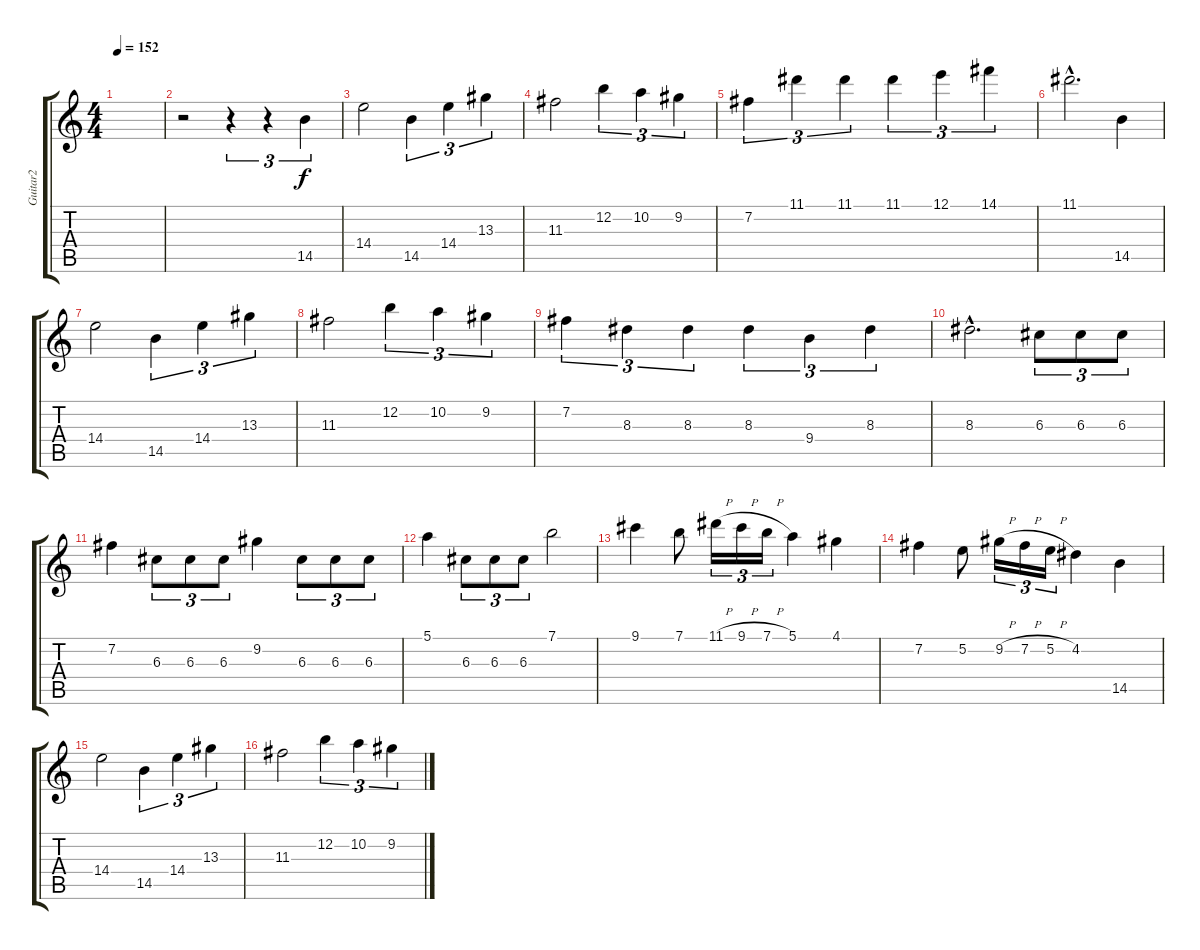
\track ("Guitar2" "Guitar2") {instrument distortionguitar}
\staff {score tabs}
\tuning (E4 B3 G3 D3 A2 E2) {hide}
\ts (4 4)
\tempo 152
\clef g2
\ks c
|
r.2{instrument distortionguitar} r.4{tu (3 2)} r.4{tu (3 2)} 14.5.4{tu (3 2)} |
14.4.2 14.5.4{tu (3 2)} 14.4.4{tu (3 2)} 13.3.4{tu (3 2)} |
11.3.2 12.2.4{tu (3 2)} 10.2.4{tu (3 2)} 9.2.4{tu (3 2)} |
7.2.4{tu (3 2)} 11.1.4{tu (3 2)} 11.1.4{tu (3 2)} 11.1.4{tu (3 2)} 12.1.4{tu (3 2)} 14.1.4{tu (3 2)} |
11.1{hac}.2{d} 14.5.4 |
14.4.2 14.5.4{tu (3 2)} 14.4.4{tu (3 2)} 13.3.4{tu (3 2)} |
11.3.2 12.2.4{tu (3 2)} 10.2.4{tu (3 2)} 9.2.4{tu (3 2)} |
7.2.4{tu (3 2)} 8.3.4{tu (3 2)} 8.3.4{tu (3 2)} 8.3.4{tu (3 2)} 9.4.4{tu (3 2)} 8.3.4{tu (3 2)} |
8.3{hac}.2{d} 6.3.8{tu (3 2)} 6.3.8{tu (3 2)} 6.3.8{tu (3 2)} |
7.2.4 6.3.8{tu (3 2)} 6.3.8{tu (3 2)} 6.3.8{tu (3 2)} 9.2.4 6.3.8{tu (3 2)} 6.3.8{tu (3 2)} 6.3.8{tu (3 2)} |
5.1.4 6.3.8{tu (3 2)} 6.3.8{tu (3 2)} 6.3.8{tu (3 2)} 7.1.2 |
9.1.4 7.1.8 11.1{h}.16{tu (3 2)} 9.1{h}.16{tu (3 2)} 7.1{h}.16{tu (3 2)} 5.1.4 4.1.4 |
7.2.4 5.2.8 9.2{h}.16{tu (3 2)} 7.2{h}.16{tu (3 2)} 5.2{h}.16{tu (3 2)} 4.2.4 14.5.4 |
14.4.2 14.5.4{tu (3 2)} 14.4.4{tu (3 2)} 13.3.4{tu (3 2)} |
11.3.2 12.2.4{tu (3 2)} 10.2.4{tu (3 2)} 9.2.4{tu (3 2)}
